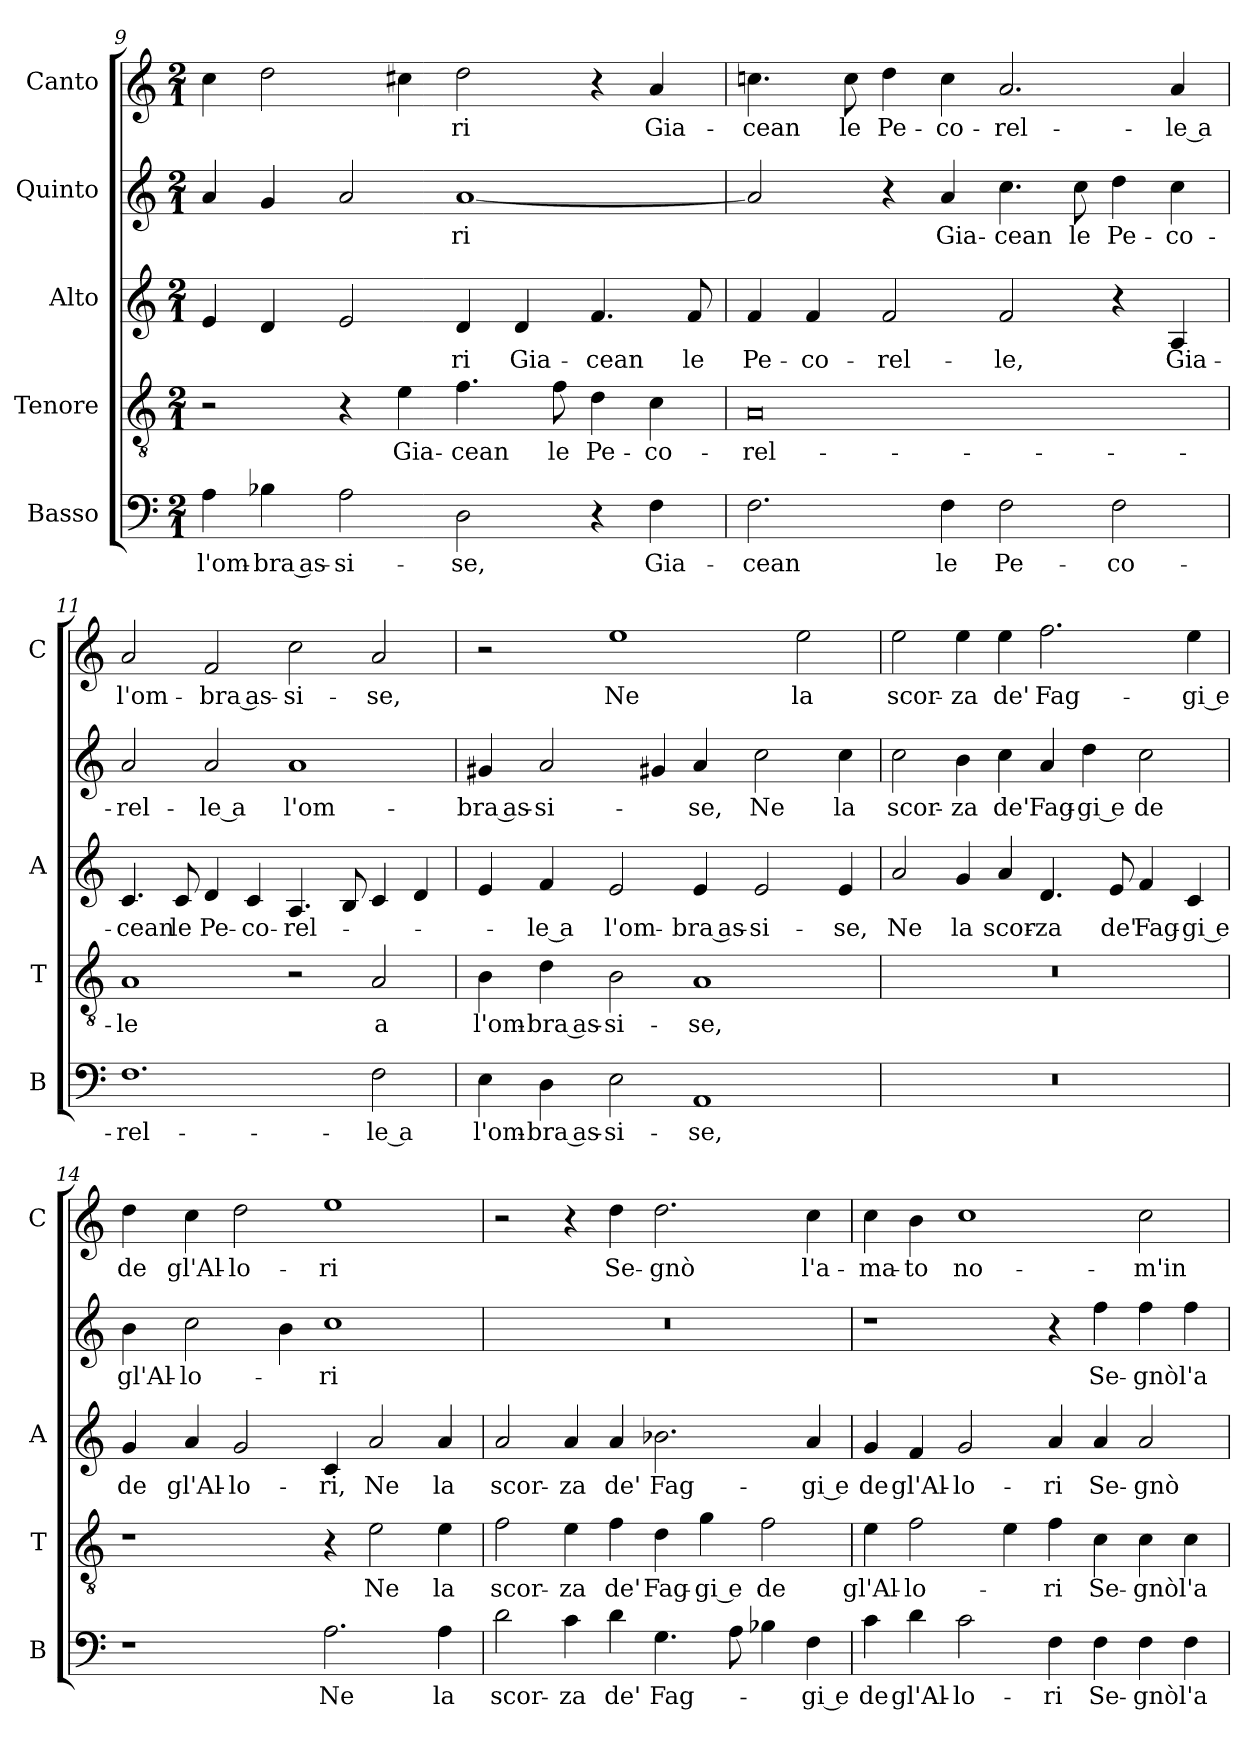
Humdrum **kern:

**kern	**text	**kern	**text	**kern	**text	**kern	**text	**kern	**text
*part5	*part5	*part4	*part4	*part3	*part3	*part2	*part2	*part1	*part1
*staff5	*staff5	*staff4	*staff4	*staff3	*staff3	*staff2	*staff2	*staff1	*staff1
*I"Basso	*	*I"Tenore	*	*I"Alto	*	*I"Quinto	*	*I"Canto	*
*I'B	*	*I'T	*	*I'A	*	*	*	*I'C	*
*clefF4	*	*clefGv2	*	*clefG2	*	*clefG2	*	*clefG2	*
*k[]	*	*k[]	*	*k[]	*	*k[]	*	*k[]	*
*C:	*	*C:	*	*C:	*	*C:	*	*C:	*
*M2/1	*	*M2/1	*	*M2/1	*	*M2/1	*	*M2/1	*
=9	=9	=9	=9	=9	=9	=9	=9	=9	=9
4A	l'om-	2r	.	4e	.	4a	.	4cc	.
4B-X	-bra as-	.	.	4d	.	4g	.	2dd	.
2A	-si-	4r	.	2e	.	2a	.	.	.
.	.	4e	Gia-	.	.	.	.	4cc#X	.
2D	-se,	4.f	-cean	4d	-ri	[1a	-ri	2dd	-ri
.	.	.	.	4d	Gia-	.	.	.	.
.	.	8f	le	.	.	.	.	.	.
4r	.	4d	Pe-	4.f	-cean	.	.	4r	.
4F	Gia-	4c	-co-	.	.	.	.	4a	Gia-
.	.	.	.	8f	le	.	.	.	.
=10	=10	=10	=10	=10	=10	=10	=10	=10	=10
2.F	-cean	0A	-rel-	4f	Pe-	2a]	.	4.ccn	-cean
.	.	.	.	4f	-co-	.	.	.	.
.	.	.	.	.	.	.	.	8cc	le
.	.	.	.	2f	-rel-	4r	.	4dd	Pe-
4F	le	.	.	.	.	4a	Gia-	4cc	-co-
2F	Pe-	.	.	2f	-le,	4.cc	-cean	2.a	-rel-
.	.	.	.	.	.	8cc	le	.	.
2F	-co-	.	.	4r	.	4dd	Pe-	.	.
.	.	.	.	4A	Gia-	4cc	-co-	4a	-le a
=11	=11	=11	=11	=11	=11	=11	=11	=11	=11
1.F	-rel-	1A	-le	4.c	-cean	2a	-rel-	2a	l'om-
.	.	.	.	8c	le	.	.	.	.
.	.	.	.	4d	Pe-	2a	-le a	2f	-bra as-
.	.	.	.	4c	-co-	.	.	.	.
.	.	2r	.	4.A	-rel-	1a	l'om-	2cc	-si-
.	.	.	.	8B	.	.	.	.	.
2F	-le a	2A	a	4c	.	.	.	2a	-se,
.	.	.	.	4d	.	.	.	.	.
=12	=12	=12	=12	=12	=12	=12	=12	=12	=12
4E	l'om-	4B	l'om-	4e	.	4g#X	-bra as-	2r	.
4D	-bra as-	4d	-bra as-	4f	-le a	2a	-si-	.	.
2E	-si-	2B	-si-	2e	l'om-	.	.	1ee	Ne
.	.	.	.	.	.	4g#X	.	.	.
1AA	-se,	1A	-se,	4e	-bra as-	4a	-se,	.	.
.	.	.	.	2e	-si-	2cc	Ne	.	.
.	.	.	.	.	.	.	.	2ee	la
.	.	.	.	4e	-se,	4cc	la	.	.
=13	=13	=13	=13	=13	=13	=13	=13	=13	=13
0r	.	0r	.	2a	Ne	2cc	scor-	2ee	scor-
.	.	.	.	4g	la	4b	-za	4ee	-za
.	.	.	.	4a	scor-	4cc	de'	4ee	de'
.	.	.	.	4.d	-za	4a	Fag-	2.ff	Fag-
.	.	.	.	.	.	4dd	-gi e	.	.
.	.	.	.	8e	de'	.	.	.	.
.	.	.	.	4f	Fag-	2cc	de	.	.
.	.	.	.	4c	-gi e	.	.	4ee	-gi e
=14	=14	=14	=14	=14	=14	=14	=14	=14	=14
1r	.	1r	.	4g	de	4b	gl'Al-	4dd	de
.	.	.	.	4a	gl'Al-	2cc	-lo-	4cc	gl'Al-
.	.	.	.	2g	-lo-	.	.	2dd	-lo-
.	.	.	.	.	.	4b	.	.	.
2.A	Ne	4r	.	4c	-ri,	1cc	-ri	1ee	-ri
.	.	2e	Ne	2a	Ne	.	.	.	.
4A	la	4e	la	4a	la	.	.	.	.
=15	=15	=15	=15	=15	=15	=15	=15	=15	=15
2d	scor-	2f	scor-	2a	scor-	0r	.	2r	.
4c	-za	4e	-za	4a	-za	.	.	4r	.
4d	de'	4f	de'	4a	de'	.	.	4dd	Se-
4.G	Fag-	4d	Fag-	2.b-X	Fag-	.	.	2.dd	-gnò
.	.	4g	-gi e	.	.	.	.	.	.
8A	.	.	.	.	.	.	.	.	.
4B-X	.	2f	de	.	.	.	.	.	.
4F	-gi e	.	.	4a	-gi e	.	.	4cc	l'a-
=16	=16	=16	=16	=16	=16	=16	=16	=16	=16
4c	de	4e	gl'Al-	4g	de	1r	.	4cc	-ma-
4d	gl'Al-	2f	-lo-	4f	gl'Al-	.	.	4b	-to
2c	-lo-	.	.	2g	-lo-	.	.	1cc	no-
.	.	4e	.	.	.	.	.	.	.
4F	-ri	4f	-ri	4a	-ri	4r	.	.	.
4F	Se-	4c	Se-	4a	Se-	4ff	Se-	.	.
4F	-gnò	4c	-gnò	2a	-gnò	4ff	-gnò	2cc	-m'in
4F	l'a-	4c	l'a-	.	.	4ff	l'a-	.	.
=	=	=	=	=	=	=	=	=	=
*-	*-	*-	*-	*-	*-	*-	*-	*-	*-
